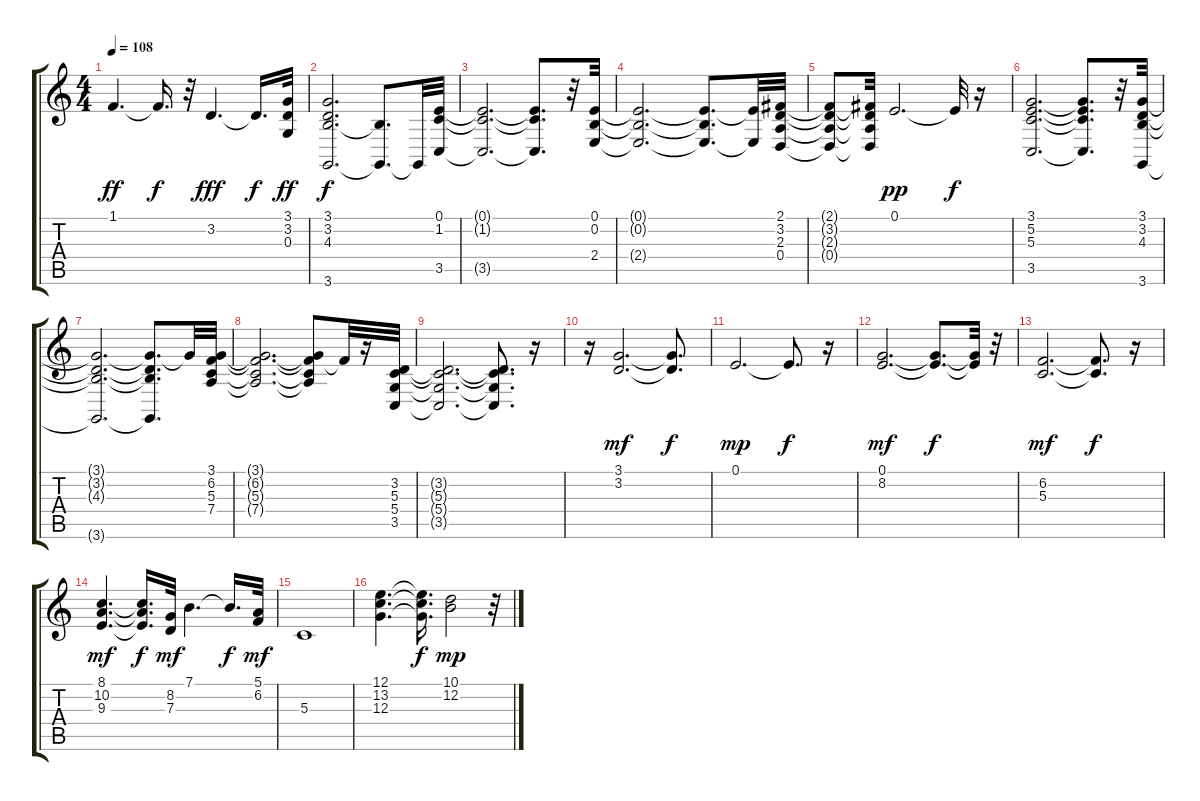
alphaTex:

\track "" {instrument pad2warm}
\staff {score tabs}
\tuning (E4 B3 G3 D3 A2 E2) {hide}
\ts (4 4)
\tempo 108
\clef g2
\ks c
1.1.4{d dy ff} 1.1{t}.16{d dy f} r.32 3.2.4{d dy fff} 3.2{t}.16{d dy f} (3.1 3.2 0.3).32{dy ff} |
(3.1 3.2 4.3 3.6).2{d dy f} (4.3{t} 3.6{t}).8{d} 3.6{t}.32 (0.1 1.2 3.5).32 |
(0.1{t} 1.2{t} 3.5{t}).2{d} (0.1{t} 1.2{t} 3.5{t}).8{d} r.32 (0.1 0.2 2.4).32 |
(0.1{t} 0.2{t} 2.4{t}).2{d} (0.1{t} 0.2{t} 2.4{t}).8{d} (0.1{t} 2.4{t}).32 (2.1 3.2 2.3 0.4).32 |
(2.1{t} 3.2{t} 2.3{t} 0.4{t}).8 (2.1{t} 3.2{t} 2.3{t} 0.4{t}).32 0.1.2{d dy pp} 0.1{t}.32{dy f} r.16 |
(3.1 5.2 5.3 3.5).2{d} (3.1{t} 5.2{t} 5.3{t} 3.5{t}).8{d} r.32 (3.1 3.2 4.3 3.6).32 |
(3.1{t} 3.2{t} 4.3{t} 3.6{t}).2{d} (3.1{t} 3.2{t} 4.3{t} 3.6{t}).8{d} 3.1{t}.32 (3.1 6.2 5.3 7.4).32 |
(3.1{t} 6.2{t} 5.3{t} 7.4{t}).2{d} (3.1{t} 6.2{t} 5.3{t} 7.4{t}).8 6.2{t}.32 r.16 (3.2 5.3 5.4 3.5).32 |
(3.2{t} 5.3{t} 5.4{t} 3.5{t}).2{d} (3.2{t} 5.3{t} 5.4{t} 3.5{t}).8{d} r.16 |
r.16 (3.1 3.2).2{d dy mf} (3.1{t} 3.2{t}).8{d dy f} |
0.1.2{d dy mp} 0.1{t}.8{d dy f} r.16 |
(0.1 8.2).2{d dy mf} (0.1{t} 8.2{t}).8{d dy f} (0.1{t} 8.2{t}).32 r.32 |
(6.2 5.3).2{d dy mf} (6.2{t} 5.3{t}).8{d dy f} r.16 |
(8.1 10.2 9.3).4{d dy mf} (8.1{t} 10.2{t} 9.3{t}).16{d dy f} (8.2 7.3).32{dy mf} 7.1.4{d} 7.1{t}.16{d dy f} (5.1 6.2).32{dy mf} |
5.3.1 |
(12.1 13.2 12.3).4{d} (12.1{t} 13.2{t} 12.3{t}).16{d dy f} (10.1 12.2).2{dy mp} r.32
